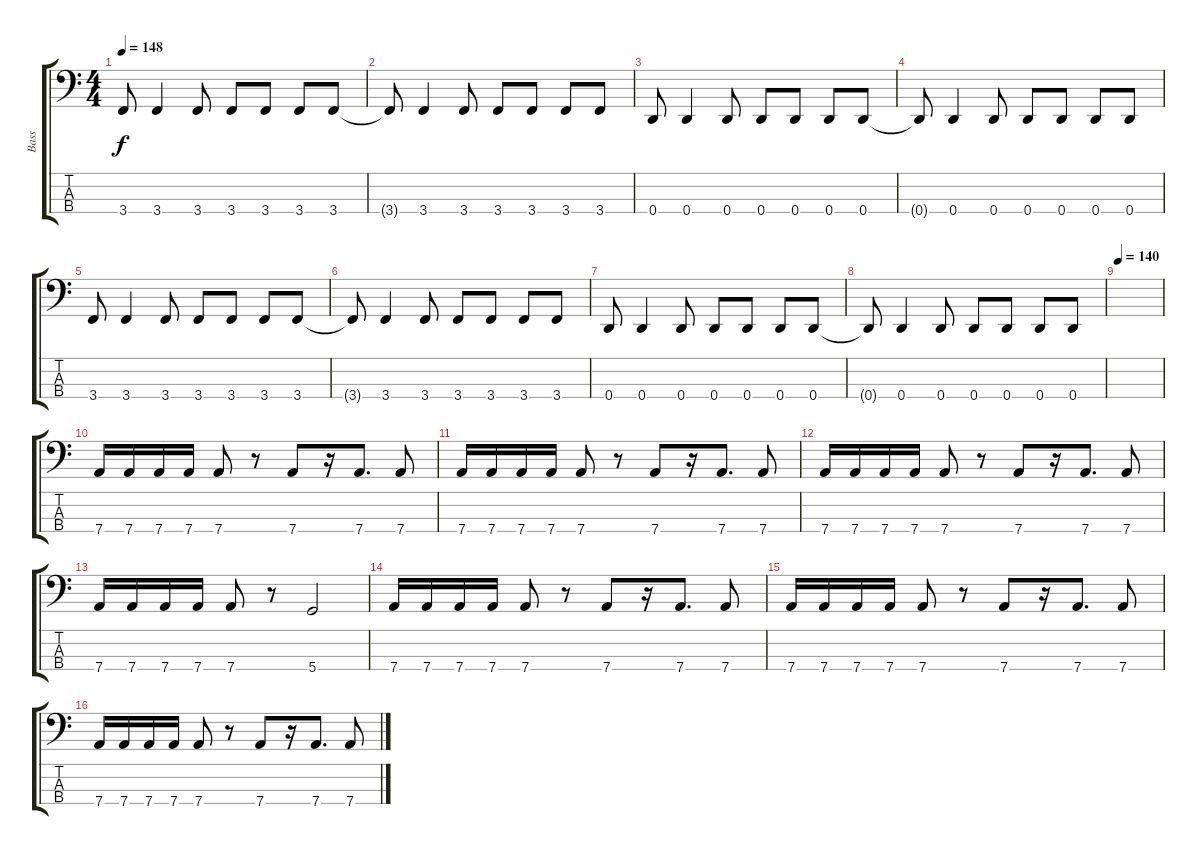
\track ("Bass" "Bass") {instrument electricbasspick}
\staff {score tabs}
\tuning (G2 D2 A1 D1) {hide}
\ts (4 4)
\tempo 148
\clef f4
\ks c
3.4.8{dy f} 3.4.4 3.4.8 3.4.8 3.4.8 3.4.8 3.4.8 |
3.4{t}.8 3.4.4 3.4.8 3.4.8 3.4.8 3.4.8 3.4.8 |
0.4.8 0.4.4 0.4.8 0.4.8 0.4.8 0.4.8 0.4.8 |
0.4{t}.8 0.4.4 0.4.8 0.4.8 0.4.8 0.4.8 0.4.8 |
3.4.8 3.4.4 3.4.8 3.4.8 3.4.8 3.4.8 3.4.8 |
3.4{t}.8 3.4.4 3.4.8 3.4.8 3.4.8 3.4.8 3.4.8 |
0.4.8 0.4.4 0.4.8 0.4.8 0.4.8 0.4.8 0.4.8 |
0.4{t}.8 0.4.4 0.4.8 0.4.8 0.4.8 0.4.8 0.4.8 |
\tempo 140
|
7.4.16 7.4.16 7.4.16 7.4.16 7.4.8 r.8 7.4.8 r.16 7.4.8{d} 7.4.8 |
7.4.16 7.4.16 7.4.16 7.4.16 7.4.8 r.8 7.4.8 r.16 7.4.8{d} 7.4.8 |
7.4.16 7.4.16 7.4.16 7.4.16 7.4.8 r.8 7.4.8 r.16 7.4.8{d} 7.4.8 |
7.4.16 7.4.16 7.4.16 7.4.16 7.4.8 r.8 5.4.2 |
7.4.16 7.4.16 7.4.16 7.4.16 7.4.8 r.8 7.4.8 r.16 7.4.8{d} 7.4.8 |
7.4.16 7.4.16 7.4.16 7.4.16 7.4.8 r.8 7.4.8 r.16 7.4.8{d} 7.4.8 |
7.4.16 7.4.16 7.4.16 7.4.16 7.4.8 r.8 7.4.8 r.16 7.4.8{d} 7.4.8
